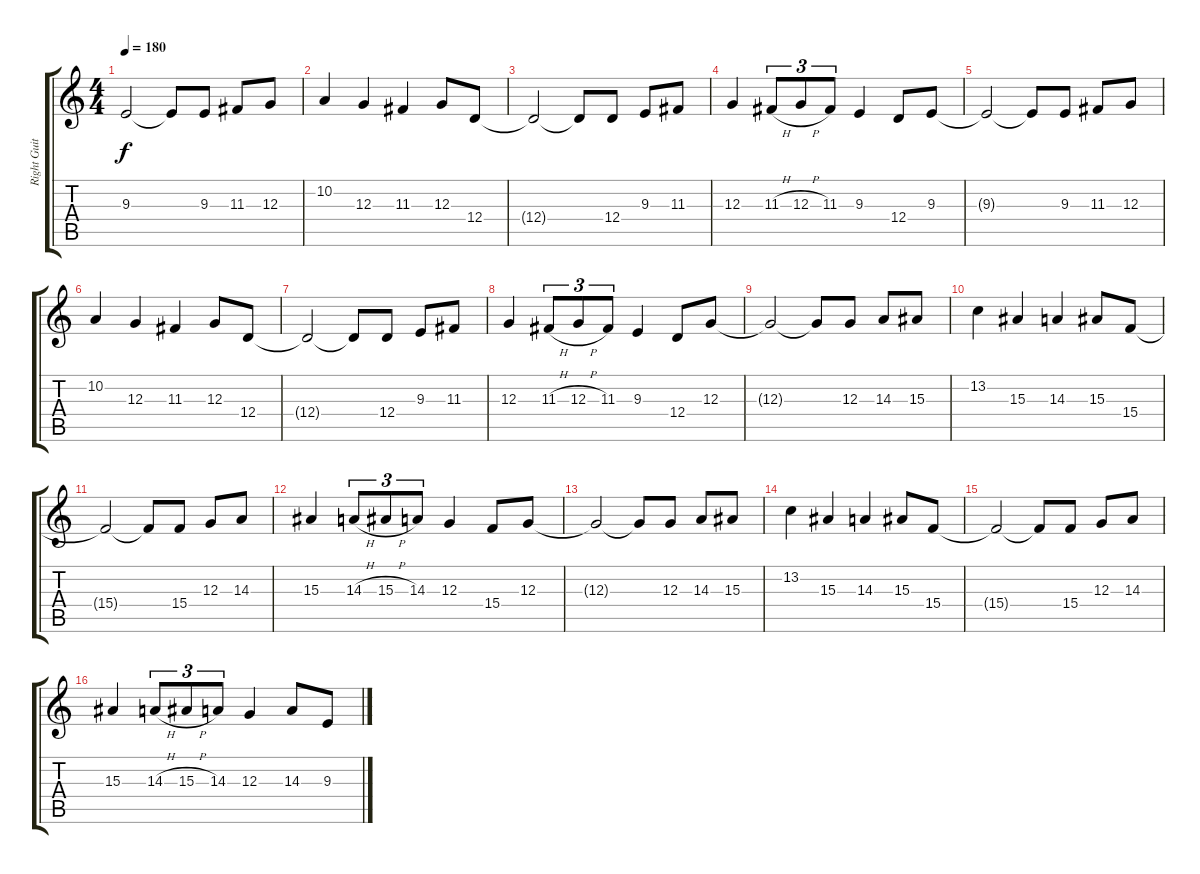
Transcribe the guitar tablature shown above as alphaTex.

\track ("Right Guitar Synth" "Right Guit") {instrument pad5bowed}
\staff {score tabs}
\tuning (E4 B3 G3 D3 A2 E2) {hide}
\ts (4 4)
\tempo 180
\tempo 150
\tempo 180
\clef g2
\ks c
9.3.2{dy f instrument pad5bowed} 9.3{t}.8 9.3.8 11.3.8 12.3.8 |
10.2.4 12.3.4 11.3.4 12.3.8 12.4.8 |
12.4{t}.2 12.4{t}.8 12.4.8 9.3.8 11.3.8 |
12.3.4 11.3{h}.8{tu (3 2)} 12.3{h}.8{tu (3 2)} 11.3.8{tu (3 2)} 9.3.4 12.4.8 9.3.8 |
9.3{t}.2 9.3{t}.8 9.3.8 11.3.8 12.3.8 |
10.2.4 12.3.4 11.3.4 12.3.8 12.4.8 |
12.4{t}.2 12.4{t}.8 12.4.8 9.3.8 11.3.8 |
12.3.4 11.3{h}.8{tu (3 2)} 12.3{h}.8{tu (3 2)} 11.3.8{tu (3 2)} 9.3.4 12.4.8 12.3.8 |
12.3{t}.2 12.3{t}.8 12.3.8 14.3.8 15.3.8 |
13.2.4 15.3.4 14.3.4 15.3.8 15.4.8 |
15.4{t}.2 15.4{t}.8 15.4.8 12.3.8 14.3.8 |
15.3.4 14.3{h}.8{tu (3 2)} 15.3{h}.8{tu (3 2)} 14.3.8{tu (3 2)} 12.3.4 15.4.8 12.3.8 |
12.3{t}.2 12.3{t}.8 12.3.8 14.3.8 15.3.8 |
13.2.4 15.3.4 14.3.4 15.3.8 15.4.8 |
15.4{t}.2 15.4{t}.8 15.4.8 12.3.8 14.3.8 |
15.3.4 14.3{h}.8{tu (3 2)} 15.3{h}.8{tu (3 2)} 14.3.8{tu (3 2)} 12.3.4 14.3.8 9.3.8
